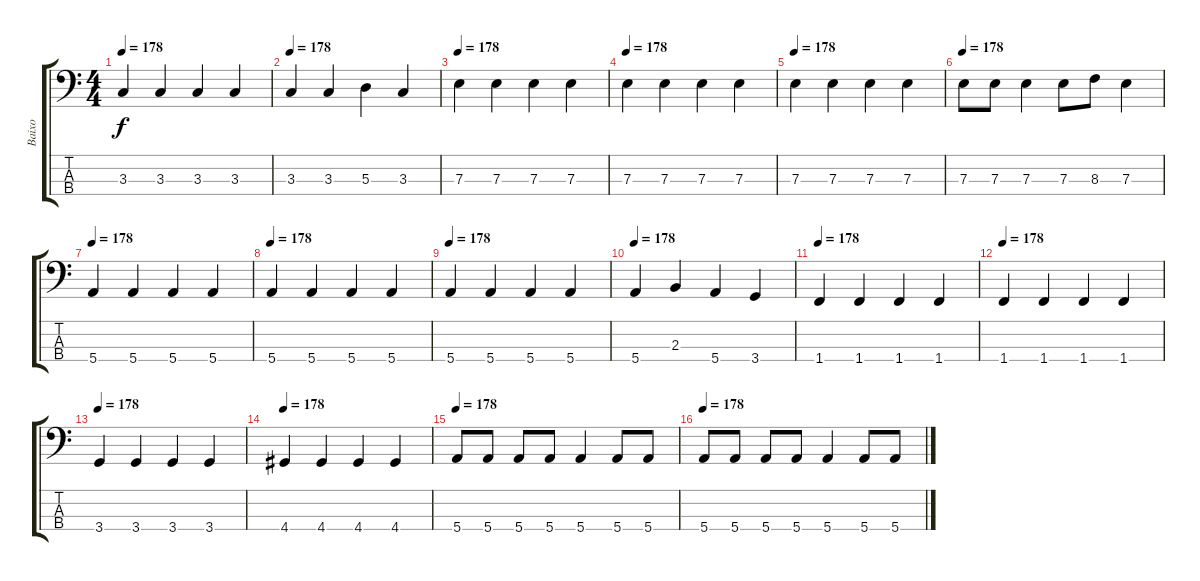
\track ("Baixo" "Baixo") {instrument electricbasspick}
\staff {score tabs}
\tuning (G2 D2 A1 E1) {hide}
\ts (4 4)
\tempo 178
\clef f4
\ks c
3.3.4{dy f} 3.3.4 3.3.4 3.3.4 |
\tempo 178
3.3.4 3.3.4 5.3.4 3.3.4 |
\tempo 178
7.3.4 7.3.4 7.3.4 7.3.4 |
\tempo 178
7.3.4 7.3.4 7.3.4 7.3.4 |
\tempo 178
7.3.4 7.3.4 7.3.4 7.3.4 |
\tempo 178
7.3.8 7.3.8 7.3.4 7.3.8 8.3.8 7.3.4 |
\tempo 178
5.4.4 5.4.4 5.4.4 5.4.4 |
\tempo 178
5.4.4 5.4.4 5.4.4 5.4.4 |
\tempo 178
5.4.4 5.4.4 5.4.4 5.4.4 |
\tempo 178
5.4.4 2.3.4 5.4.4 3.4.4 |
\tempo 178
1.4.4 1.4.4 1.4.4 1.4.4 |
\tempo 178
1.4.4 1.4.4 1.4.4 1.4.4 |
\tempo 178
3.4.4 3.4.4 3.4.4 3.4.4 |
\tempo 178
4.4.4 4.4.4 4.4.4 4.4.4 |
\tempo 178
5.4.8 5.4.8 5.4.8 5.4.8 5.4.4 5.4.8 5.4.8 |
\tempo 178
5.4.8 5.4.8 5.4.8 5.4.8 5.4.4 5.4.8 5.4.8
